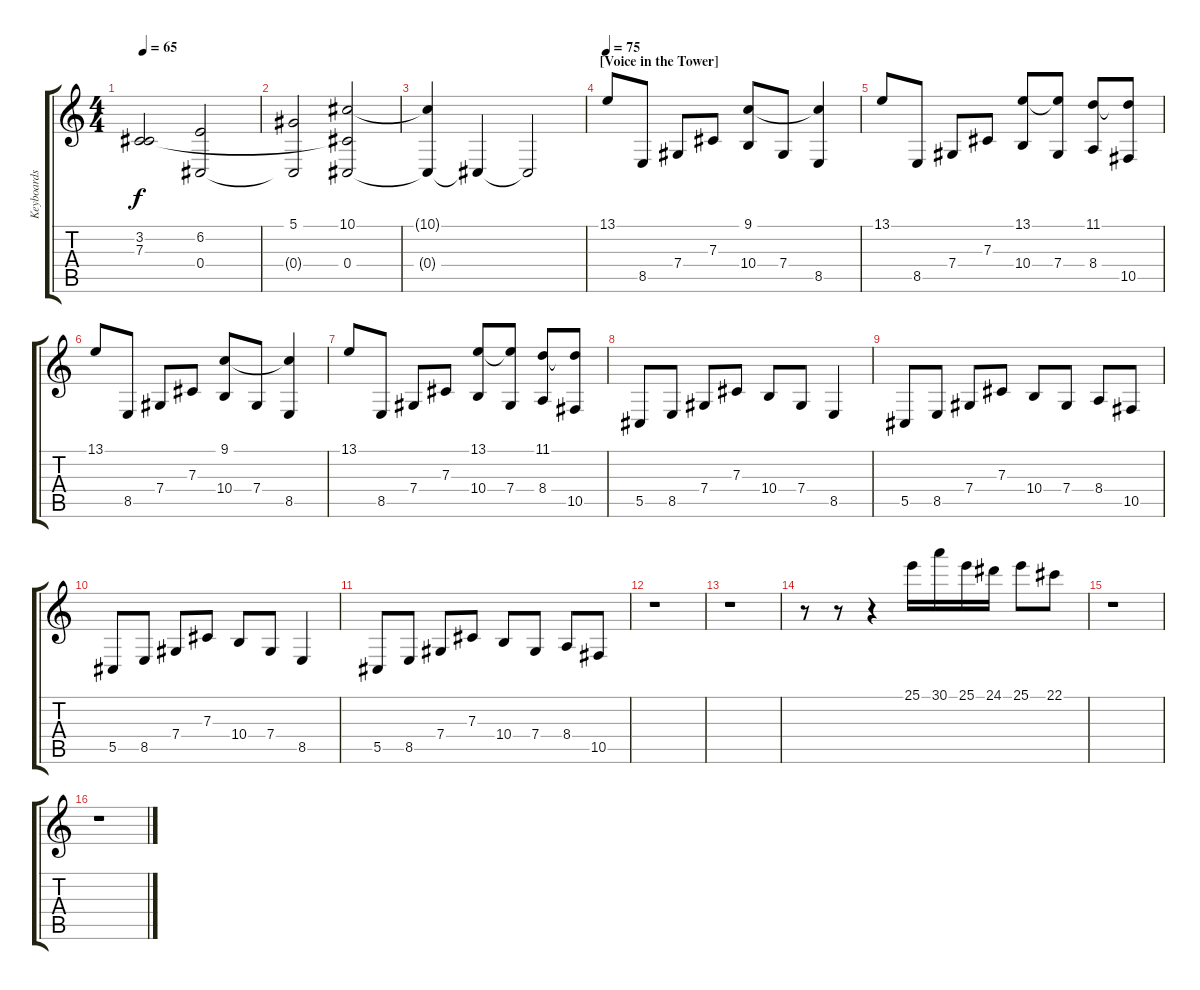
\track ("Keyboards" "Keyboards") {instrument stringensemble1}
\staff {score tabs}
\tuning (Eb4 Bb3 Gb3 Db3 Ab2 Db2) {hide}
\ts (4 4)
\tempo 65
\clef g2
\ks c
(3.2 7.3).2{dy f} (6.2 0.4{t}).2 |
(5.1 0.4{t}).2 (10.1 7.3{t} 0.4).2 |
(10.1{t} 0.4{t}).4 0.4{t}.4 0.4{t}.2 |
\section ("" "[Voice in the Tower]")
\tempo 75
13.1.8 8.5.8 7.4.8 7.3.8 (9.1 10.4).8 7.4.8 (9.1{t} 8.5).4 |
13.1.8 8.5.8 7.4.8 7.3.8 (13.1 10.4).8 (13.1{t} 7.4).8 (11.1 8.4).8 (11.1{t} 10.5).8 |
13.1.8 8.5.8 7.4.8 7.3.8 (9.1 10.4).8 7.4.8 (9.1{t} 8.5).4 |
13.1.8 8.5.8 7.4.8 7.3.8 (13.1 10.4).8 (13.1{t} 7.4).8 (11.1 8.4).8 (11.1{t} 10.5).8 |
5.5.8 8.5.8 7.4.8 7.3.8 10.4.8 7.4.8 8.5.4 |
5.5.8 8.5.8 7.4.8 7.3.8 10.4.8 7.4.8 8.4.8 10.5.8 |
5.5.8 8.5.8 7.4.8 7.3.8 10.4.8 7.4.8 8.5.4 |
5.5.8 8.5.8 7.4.8 7.3.8 10.4.8 7.4.8 8.4.8 10.5.8 |
r.1 |
r.1 |
r.8 r.8 r.4 25.1.16 30.1.16 25.1.16 24.1.16 25.1.8 22.1.8 |
r.1 |
r.1
